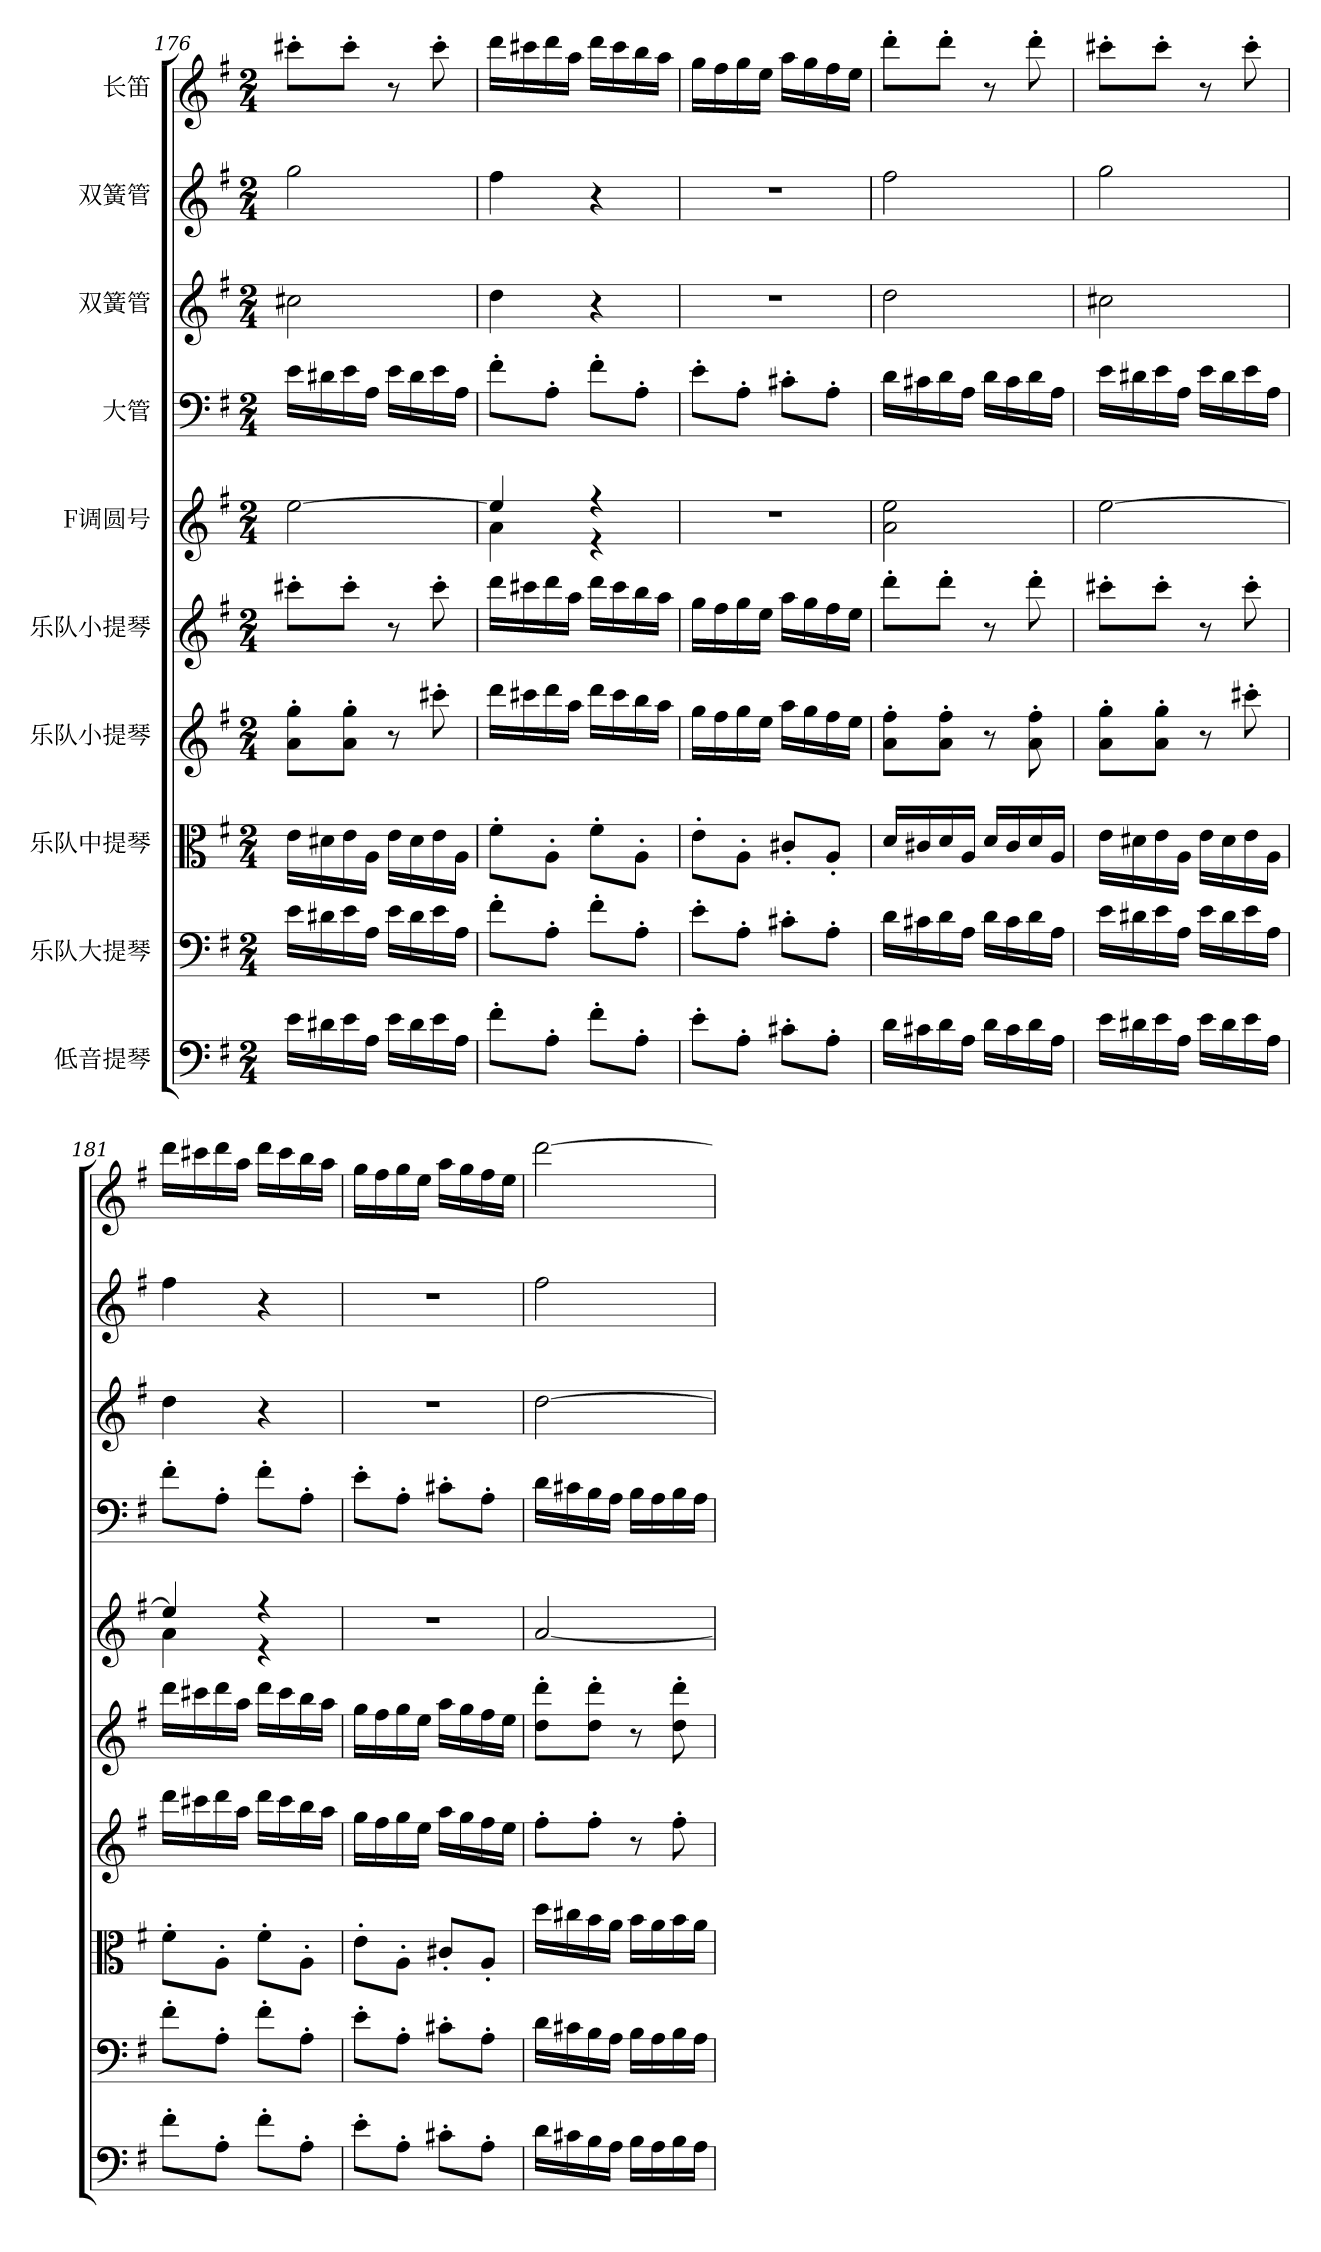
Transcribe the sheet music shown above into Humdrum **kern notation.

**kern	**kern	**kern	**kern	**kern	**kern	**kern	**kern	**kern	**kern
*part10	*part9	*part8	*part7	*part6	*part5	*part4	*part3	*part2	*part1
*staff10	*staff9	*staff8	*staff7	*staff6	*staff5	*staff4	*staff3	*staff2	*staff1
*I"低音提琴	*I"乐队大提琴	*I"乐队中提琴	*I"乐队小提琴	*I"乐队小提琴	*I"F调圆号	*I"大管	*I"双簧管	*I"双簧管	*I"长笛
!!LO:PB:g=z
*clefF4	*clefF4	*clefC3	*clefG2	*clefG2	*clefG2	*clefF4	*clefG2	*clefG2	*clefG2
*ITrd7c12	*	*	*	*	*ITrd4c7	*	*	*	*
*k[f#]	*k[f#]	*k[f#]	*k[f#]	*k[f#]	*k[]	*k[f#]	*k[f#]	*k[f#]	*k[f#]
*M2/4	*M2/4	*M2/4	*M2/4	*M2/4	*M2/4	*M2/4	*M2/4	*M2/4	*M2/4
=176	=176	=176	=176	=176	=176	=176	=176	=176	=176
16E\LL	16e\LL	16e\LL	8a\' 8gg\'L	8ccc#X'\L	[2a\	16e\LL	2cc#X\	2gg\	8ccc#X'\L
16D#X\	16d#X\	16d#X\	.	.	.	16d#X\	.	.	.
16E\	16e\	16e\	8a\' 8gg\'J	8ccc#'\J	.	16e\	.	.	8ccc#'\J
16AA\JJ	16A\JJ	16A\JJ	.	.	.	16A\JJ	.	.	.
16E\LL	16e\LL	16e\LL	8r	8r	.	16e\LL	.	.	8r
16D#\	16d#\	16d#\	.	.	.	16d#\	.	.	.
16E\	16e\	16e\	8ccc#X'\	8ccc#'\	.	16e\	.	.	8ccc#'\
16AA\JJ	16A\JJ	16A\JJ	.	.	.	16A\JJ	.	.	.
=177	=177	=177	=177	=177	=177	=177	=177	=177	=177
*	*	*	*	*	*^	*	*	*	*
8F#'\L	8f#'\L	8f#'\L	16ddd\LL	16ddd\LL	4a/]	4d\	8f#'\L	4dd\	4ff#\	16ddd\LL
.	.	.	16ccc#X\	16ccc#X\	.	.	.	.	.	16ccc#X\
8AA'\J	8A'\J	8A'\J	16ddd\	16ddd\	.	.	8A'\J	.	.	16ddd\
.	.	.	16aa\JJ	16aa\JJ	.	.	.	.	.	16aa\JJ
8F#'\L	8f#'\L	8f#'\L	16ddd\LL	16ddd\LL	4r	4r	8f#'\L	4r	4r	16ddd\LL
.	.	.	16ccc#\	16ccc#\	.	.	.	.	.	16ccc#\
8AA'\J	8A'\J	8A'\J	16bb\	16bb\	.	.	8A'\J	.	.	16bb\
.	.	.	16aa\JJ	16aa\JJ	.	.	.	.	.	16aa\JJ
*	*	*	*	*	*v	*v	*	*	*	*
=178	=178	=178	=178	=178	=178	=178	=178	=178	=178
8E'\L	8e'\L	8e'\L	16gg\LL	16gg\LL	2r	8e'\L	2r	2r	16gg\LL
.	.	.	16ff#\	16ff#\	.	.	.	.	16ff#\
8AA'\J	8A'\J	8A'\J	16gg\	16gg\	.	8A'\J	.	.	16gg\
.	.	.	16ee\JJ	16ee\JJ	.	.	.	.	16ee\JJ
8C#X'\L	8c#X'\L	8c#X'/L	16aa\LL	16aa\LL	.	8c#X'\L	.	.	16aa\LL
.	.	.	16gg\	16gg\	.	.	.	.	16gg\
8AA'\J	8A'\J	8A'/J	16ff#\	16ff#\	.	8A'\J	.	.	16ff#\
.	.	.	16ee\JJ	16ee\JJ	.	.	.	.	16ee\JJ
=179	=179	=179	=179	=179	=179	=179	=179	=179	=179
16D\LL	16d\LL	16d/LL	8a\' 8ff#\'L	8ddd'\L	2d\ 2a\	16d\LL	2dd\	2ff#\	8ddd'\L
16C#X\	16c#X\	16c#X/	.	.	.	16c#X\	.	.	.
16D\	16d\	16d/	8a\' 8ff#\'J	8ddd'\J	.	16d\	.	.	8ddd'\J
16AA\JJ	16A\JJ	16A/JJ	.	.	.	16A\JJ	.	.	.
16D\LL	16d\LL	16d/LL	8r	8r	.	16d\LL	.	.	8r
16C#\	16c#\	16c#/	.	.	.	16c#\	.	.	.
16D\	16d\	16d/	8a\' 8ff#\'	8ddd'\	.	16d\	.	.	8ddd'\
16AA\JJ	16A\JJ	16A/JJ	.	.	.	16A\JJ	.	.	.
!!LO:PB:g=z
=180	=180	=180	=180	=180	=180	=180	=180	=180	=180
16E\LL	16e\LL	16e\LL	8a\' 8gg\'L	8ccc#X'\L	[2a\	16e\LL	2cc#X\	2gg\	8ccc#X'\L
16D#X\	16d#X\	16d#X\	.	.	.	16d#X\	.	.	.
16E\	16e\	16e\	8a\' 8gg\'J	8ccc#'\J	.	16e\	.	.	8ccc#'\J
16AA\JJ	16A\JJ	16A\JJ	.	.	.	16A\JJ	.	.	.
16E\LL	16e\LL	16e\LL	8r	8r	.	16e\LL	.	.	8r
16D#\	16d#\	16d#\	.	.	.	16d#\	.	.	.
16E\	16e\	16e\	8ccc#X'\	8ccc#'\	.	16e\	.	.	8ccc#'\
16AA\JJ	16A\JJ	16A\JJ	.	.	.	16A\JJ	.	.	.
=181	=181	=181	=181	=181	=181	=181	=181	=181	=181
*	*	*	*	*	*^	*	*	*	*
8F#'\L	8f#'\L	8f#'\L	16ddd\LL	16ddd\LL	4a/]	4d\	8f#'\L	4dd\	4ff#\	16ddd\LL
.	.	.	16ccc#X\	16ccc#X\	.	.	.	.	.	16ccc#X\
8AA'\J	8A'\J	8A'\J	16ddd\	16ddd\	.	.	8A'\J	.	.	16ddd\
.	.	.	16aa\JJ	16aa\JJ	.	.	.	.	.	16aa\JJ
8F#'\L	8f#'\L	8f#'\L	16ddd\LL	16ddd\LL	4r	4r	8f#'\L	4r	4r	16ddd\LL
.	.	.	16ccc#\	16ccc#\	.	.	.	.	.	16ccc#\
8AA'\J	8A'\J	8A'\J	16bb\	16bb\	.	.	8A'\J	.	.	16bb\
.	.	.	16aa\JJ	16aa\JJ	.	.	.	.	.	16aa\JJ
*	*	*	*	*	*v	*v	*	*	*	*
=182	=182	=182	=182	=182	=182	=182	=182	=182	=182
8E'\L	8e'\L	8e'\L	16gg\LL	16gg\LL	2r	8e'\L	2r	2r	16gg\LL
.	.	.	16ff#\	16ff#\	.	.	.	.	16ff#\
8AA'\J	8A'\J	8A'\J	16gg\	16gg\	.	8A'\J	.	.	16gg\
.	.	.	16ee\JJ	16ee\JJ	.	.	.	.	16ee\JJ
8C#X'\L	8c#X'\L	8c#X'/L	16aa\LL	16aa\LL	.	8c#X'\L	.	.	16aa\LL
.	.	.	16gg\	16gg\	.	.	.	.	16gg\
8AA'\J	8A'\J	8A'/J	16ff#\	16ff#\	.	8A'\J	.	.	16ff#\
.	.	.	16ee\JJ	16ee\JJ	.	.	.	.	16ee\JJ
=183	=183	=183	=183	=183	=183	=183	=183	=183	=183
16D\LL	16d\LL	16dd\LL	8ff#'\L	8dd\' 8ddd\'L	[2d/	16d\LL	[2dd\	2ff#\	[2ddd\
16C#X\	16c#X\	16cc#X\	.	.	.	16c#X\	.	.	.
16BB\	16B\	16b\	8ff#'\J	8dd\' 8ddd\'J	.	16B\	.	.	.
16AA\JJ	16A\JJ	16a\JJ	.	.	.	16A\JJ	.	.	.
16BB\LL	16B\LL	16b\LL	8r	8r	.	16B\LL	.	.	.
16AA\	16A\	16a\	.	.	.	16A\	.	.	.
16BB\	16B\	16b\	8ff#'\	8dd\' 8ddd\'	.	16B\	.	.	.
16AA\JJ	16A\JJ	16a\JJ	.	.	.	16A\JJ	.	.	.
=	=	=	=	=	=	=	=	=	=
*-	*-	*-	*-	*-	*-	*-	*-	*-	*-
